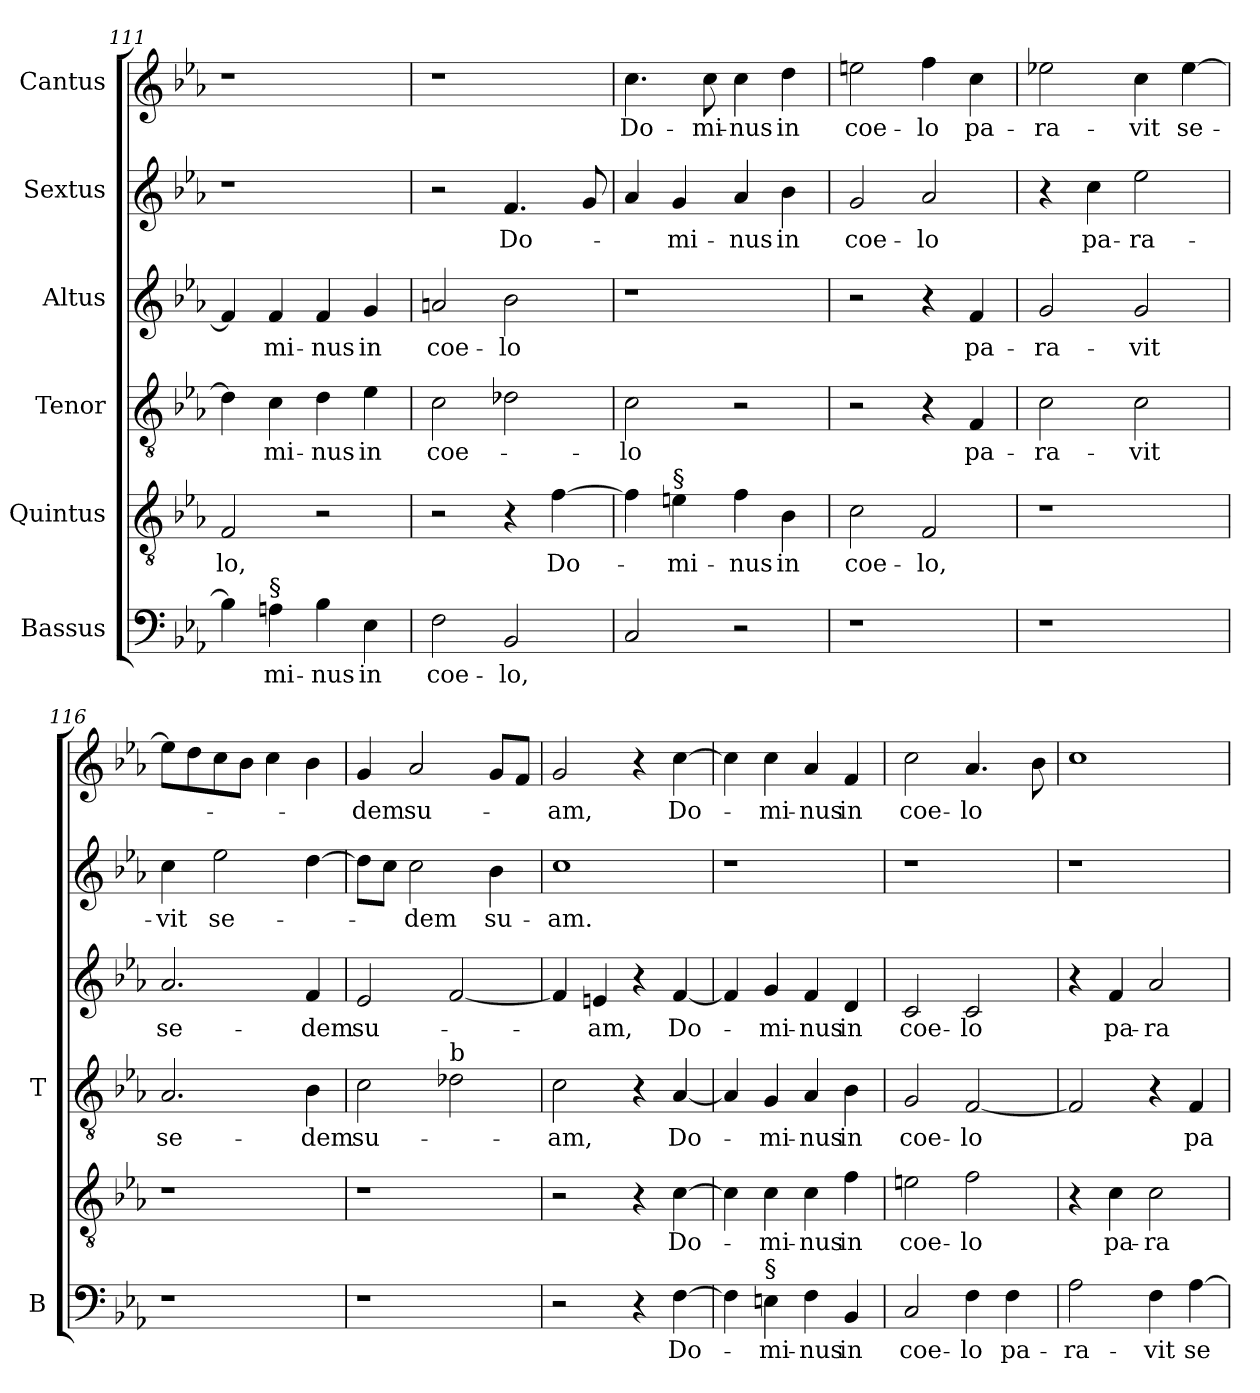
**kern	**text	**kern	**text	**kern	**text	**kern	**text	**kern	**text	**kern	**text
*part6	*part6	*part5	*part5	*part4	*part4	*part3	*part3	*part2	*part2	*part1	*part1
*staff6	*staff6	*staff5	*staff5	*staff4	*staff4	*staff3	*staff3	*staff2	*staff2	*staff1	*staff1
*I"Bassus	*	*I"Quintus	*	*I"Tenor	*	*I"Altus	*	*I"Sextus	*	*I"Cantus	*
*I'B	*	*	*	*I'T	*	*	*	*	*	*	*
*clefF4	*	*clefGv2	*	*clefGv2	*	*clefG2	*	*clefG2	*	*clefG2	*
*	*	*ITrd7c12	*	*ITrd7c12	*	*	*	*	*	*	*
*k[b-e-a-]	*	*k[b-e-a-]	*	*k[b-e-a-]	*	*k[b-e-a-]	*	*k[b-e-a-]	*	*k[b-e-a-]	*
*E-:	*	*E-:	*	*E-:	*	*E-:	*	*E-:	*	*E-:	*
=111	=111	=111	=111	=111	=111	=111	=111	=111	=111	=111	=111
!	!	!	!LO:LY:b	!	!	!	!	!	!	!	!
4B-\]	.	2FF/	-lo,	4D\]	.	4f/]	.	1r	.	1r	.
!LO:TX:a:t=§	!	!	!	!	!	!	!	!	!	!	!
!	!LO:LY:b	!	!	!	!LO:LY:b	!	!LO:LY:b	!	!	!	!
4A\	-mi-	.	.	4C\	-mi-	4f/	-mi-	.	.	.	.
!	!LO:LY:b	!	!	!	!LO:LY:b	!	!LO:LY:b	!	!	!	!
4B-\	-nus	2r	.	4D\	-nus	4f/	-nus	.	.	.	.
!	!LO:LY:b	!	!	!	!LO:LY:b	!	!LO:LY:b	!	!	!	!
4E-\	in	.	.	4E-\	in	4g/	in	.	.	.	.
=112	=112	=112	=112	=112	=112	=112	=112	=112	=112	=112	=112
!	!LO:LY:b	!	!	!	!LO:LY:b	!	!LO:LY:b	!	!	!	!
2F\	coe-	2r	.	2C\	coe-	2an/	coe-	2r	.	1r	.
!	!LO:LY:b	!	!	!	!	!	!LO:LY:b	!	!LO:LY:b	!	!
2BB-/	-lo,	4r	.	2D-X\	.	2b-\	-lo	4.f/	Do-	.	.
!	!	!	!LO:LY:b	!	!	!	!	!	!	!	!
.	.	[>4F\	Do-	.	.	.	.	.	.	.	.
.	.	.	.	.	.	.	.	8g/	.	.	.
!!LO:LB:g=z
=113	=113	=113	=113	=113	=113	=113	=113	=113	=113	=113	=113
!	!	!	!	!	!LO:LY:b	!	!	!	!	!	!LO:LY:b
2C/	.	4F\]	.	2C\	-lo	1r	.	4a-/	.	4.cc\	Do-
!	!	!LO:TX:a:t=§	!	!	!	!	!	!	!	!	!
!	!	!	!LO:LY:b	!	!	!	!	!	!LO:LY:b	!	!
.	.	4E\	-mi-	.	.	.	.	4g/	-mi-	.	.
!	!	!	!	!	!	!	!	!	!	!	!LO:LY:b
.	.	.	.	.	.	.	.	.	.	8cc\	-mi-
!	!	!	!LO:LY:b	!	!	!	!	!	!LO:LY:b	!	!LO:LY:b
2r	.	4F\	-nus	2r	.	.	.	4a-/	-nus	4cc\	-nus
!	!	!	!LO:LY:b	!	!	!	!	!	!LO:LY:b	!	!LO:LY:b
.	.	4BB-\	in	.	.	.	.	4b-\	in	4dd\	in
=114	=114	=114	=114	=114	=114	=114	=114	=114	=114	=114	=114
!	!	!	!LO:LY:b	!	!	!	!	!	!LO:LY:b	!	!LO:LY:b
1r	.	2C\	coe-	2r	.	2r	.	2g/	coe-	2een\	coe-
!	!	!	!LO:LY:b	!	!	!	!	!	!LO:LY:b	!	!LO:LY:b
.	.	2FF/	-lo,	4r	.	4r	.	2a-/	-lo	4ff\	-lo
!	!	!	!	!	!LO:LY:b	!	!LO:LY:b	!	!	!	!LO:LY:b
.	.	.	.	4FF/	pa-	4f/	pa-	.	.	4cc\	pa-
=115	=115	=115	=115	=115	=115	=115	=115	=115	=115	=115	=115
!	!	!	!	!	!LO:LY:b	!	!LO:LY:b	!	!	!	!LO:LY:b
1r	.	1r	.	2C\	-ra-	2g/	-ra-	4r	.	2ee-X\	-ra-
!	!	!	!	!	!	!	!	!	!LO:LY:b	!	!
.	.	.	.	.	.	.	.	4cc\	pa-	.	.
!	!	!	!	!	!LO:LY:b	!	!LO:LY:b	!	!LO:LY:b	!	!LO:LY:b
.	.	.	.	2C\	-vit	2g/	-vit	2ee-\	-ra-	4cc\	-vit
!	!	!	!	!	!	!	!	!	!	!	!LO:LY:b
.	.	.	.	.	.	.	.	.	.	[>4ee-\	se-
=116	=116	=116	=116	=116	=116	=116	=116	=116	=116	=116	=116
!	!	!	!	!	!LO:LY:b	!	!LO:LY:b	!	!LO:LY:b	!	!
1r	.	1r	.	2.AA-/	se-	2.a-/	se-	4cc\	-vit	8ee-\L]	.
.	.	.	.	.	.	.	.	.	.	8dd\	.
!	!	!	!	!	!	!	!	!	!LO:LY:b	!	!
.	.	.	.	.	.	.	.	2ee-\	se-	8cc\	.
.	.	.	.	.	.	.	.	.	.	8b-\J	.
.	.	.	.	.	.	.	.	.	.	4cc\	.
!	!	!	!	!	!LO:LY:b	!	!LO:LY:b	!	!	!	!
.	.	.	.	4BB-\	-dem	4f/	-dem	[>4dd\	.	4b-\	.
=117	=117	=117	=117	=117	=117	=117	=117	=117	=117	=117	=117
!	!	!	!	!	!LO:LY:b	!	!LO:LY:b	!	!	!	!LO:LY:b
1r	.	1r	.	2C\	su-	2e-/	su-	8dd\L]	.	4g/	-dem
.	.	.	.	.	.	.	.	8cc\J	.	.	.
!	!	!	!	!	!	!	!	!	!LO:LY:b	!	!LO:LY:b
.	.	.	.	.	.	.	.	2cc\	-dem	2a-/	su-
!	!	!	!	!LO:TX:a:t=b	!	!	!	!	!	!	!
.	.	.	.	2D-\	.	[<2f/	.	.	.	.	.
!	!	!	!	!	!	!	!	!	!LO:LY:b	!	!
.	.	.	.	.	.	.	.	4b-\	su-	8g/L	.
.	.	.	.	.	.	.	.	.	.	8f/J	.
=118	=118	=118	=118	=118	=118	=118	=118	=118	=118	=118	=118
!	!	!	!	!	!LO:LY:b	!	!	!	!LO:LY:b	!	!LO:LY:b
2r	.	2r	.	2C\	-am,	4f/]	.	1cc	-am.	2g/	-am,
!	!	!	!	!	!	!	!LO:LY:b	!	!	!	!
.	.	.	.	.	.	4en/	-am,	.	.	.	.
4r	.	4r	.	4r	.	4r	.	.	.	4r	.
!	!LO:LY:b	!	!LO:LY:b	!	!LO:LY:b	!	!LO:LY:b	!	!	!	!LO:LY:b
[>4F\	Do-	[>4C\	Do-	[<4AA-/	Do-	[<4f/	Do-	.	.	[>4cc\	Do-
=119	=119	=119	=119	=119	=119	=119	=119	=119	=119	=119	=119
4F\]	.	4C\]	.	4AA-/]	.	4f/]	.	1r	.	4cc\]	.
!LO:TX:a:t=§	!	!	!	!	!	!	!	!	!	!	!
!	!LO:LY:b	!	!LO:LY:b	!	!LO:LY:b	!	!LO:LY:b	!	!	!	!LO:LY:b
4E\	-mi-	4C\	-mi-	4GG/	-mi-	4g/	-mi-	.	.	4cc\	-mi-
!	!LO:LY:b	!	!LO:LY:b	!	!LO:LY:b	!	!LO:LY:b	!	!	!	!LO:LY:b
4F\	-nus	4C\	-nus	4AA-/	-nus	4f/	-nus	.	.	4a-/	-nus
!	!LO:LY:b	!	!LO:LY:b	!	!LO:LY:b	!	!LO:LY:b	!	!	!	!LO:LY:b
4BB-/	in	4F\	in	4BB-\	in	4d/	in	.	.	4f/	in
!!LO:PB:g=z
=120	=120	=120	=120	=120	=120	=120	=120	=120	=120	=120	=120
!	!LO:LY:b	!	!LO:LY:b	!	!LO:LY:b	!	!LO:LY:b	!	!	!	!LO:LY:b
2C/	coe-	2En\	coe-	2GG/	coe-	2c/	coe-	1r	.	2cc\	coe-
!	!LO:LY:b	!	!LO:LY:b	!	!LO:LY:b	!	!LO:LY:b	!	!	!	!LO:LY:b
4F\	-lo	2F\	-lo	[<2FF/	-lo	2c/	-lo	.	.	4.a-/	-lo
!	!LO:LY:b	!	!	!	!	!	!	!	!	!	!
4F\	pa-	.	.	.	.	.	.	.	.	.	.
.	.	.	.	.	.	.	.	.	.	8b-\	.
=121	=121	=121	=121	=121	=121	=121	=121	=121	=121	=121	=121
!	!LO:LY:b	!	!	!	!	!	!	!	!	!	!
2A-\	-ra-	4r	.	2FF/]	.	4r	.	1r	.	1cc	.
!	!	!	!LO:LY:b	!	!	!	!LO:LY:b	!	!	!	!
.	.	4C\	pa-	.	.	4f/	pa-	.	.	.	.
!	!LO:LY:b	!	!LO:LY:b	!	!	!	!LO:LY:b	!	!	!	!
4F\	-vit	2C\	-ra-	4r	.	2a-/	-ra-	.	.	.	.
!	!LO:LY:b	!	!	!	!LO:LY:b	!	!	!	!	!	!
[>4A-\	se-	.	.	4FF/	pa-	.	.	.	.	.	.
=	=	=	=	=	=	=	=	=	=	=	=
*-	*-	*-	*-	*-	*-	*-	*-	*-	*-	*-	*-
